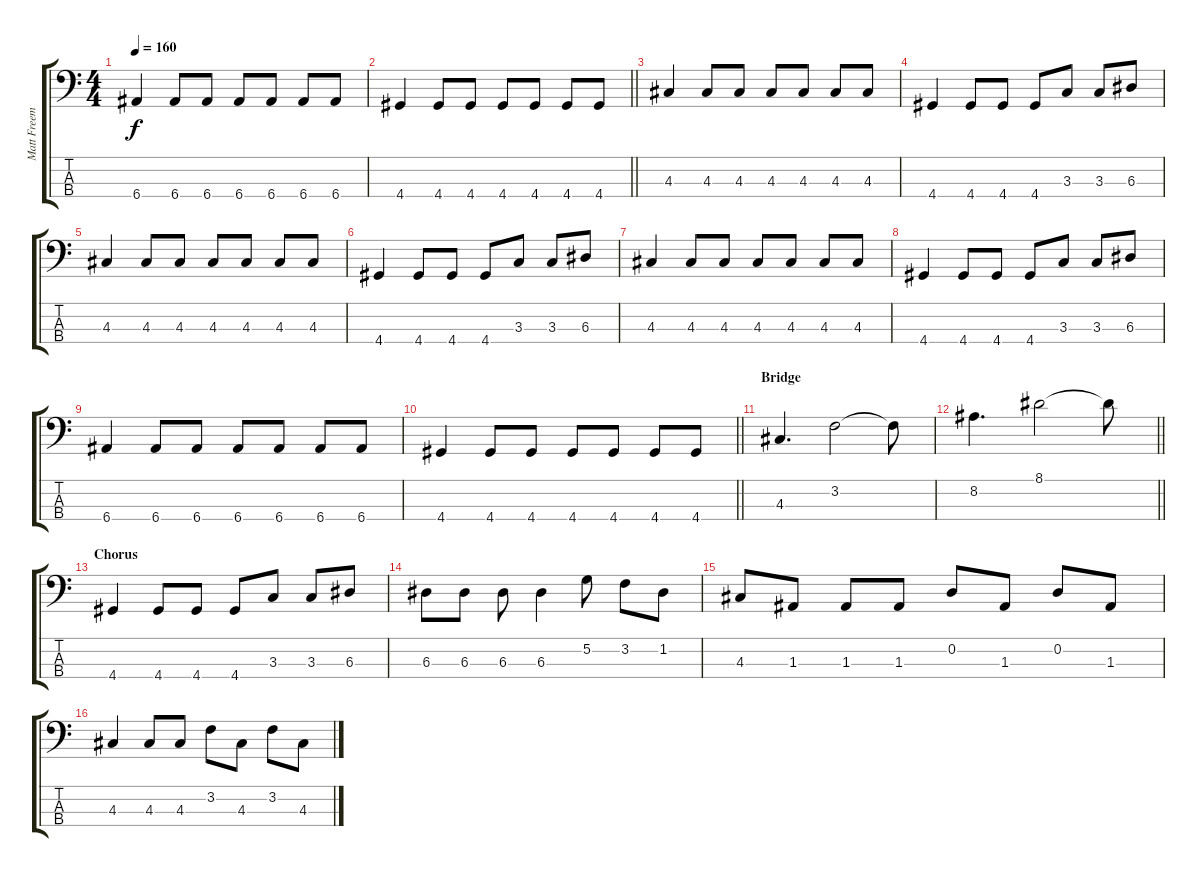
\track ("Matt Freeman" "Matt Freem") {instrument electricbassfinger}
\staff {score tabs}
\tuning (G2 D2 A1 E1) {hide}
\ts (4 4)
\tempo 160
\clef f4
\ks c
6.4.4{dy f} 6.4.8 6.4.8 6.4.8 6.4.8 6.4.8 6.4.8 |
\barLineRight lightlight
4.4.4 4.4.8 4.4.8 4.4.8 4.4.8 4.4.8 4.4.8 |
4.3.4 4.3.8 4.3.8 4.3.8 4.3.8 4.3.8 4.3.8 |
4.4.4 4.4.8 4.4.8 4.4.8 3.3.8 3.3.8 6.3.8 |
4.3.4 4.3.8 4.3.8 4.3.8 4.3.8 4.3.8 4.3.8 |
4.4.4 4.4.8 4.4.8 4.4.8 3.3.8 3.3.8 6.3.8 |
4.3.4 4.3.8 4.3.8 4.3.8 4.3.8 4.3.8 4.3.8 |
4.4.4 4.4.8 4.4.8 4.4.8 3.3.8 3.3.8 6.3.8 |
6.4.4 6.4.8 6.4.8 6.4.8 6.4.8 6.4.8 6.4.8 |
\barLineRight lightlight
4.4.4 4.4.8 4.4.8 4.4.8 4.4.8 4.4.8 4.4.8 |
\section ("" "Bridge")
4.3.4{d} 3.2.2 3.2{t}.8 |
\barLineRight lightlight
8.2.4{d} 8.1.2 8.1{t}.8 |
\section ("" "Chorus")
4.4.4 4.4.8 4.4.8 4.4.8 3.3.8 3.3.8 6.3.8 |
6.3.8 6.3.8 6.3.8 6.3.4 5.2.8 3.2.8 1.2.8 |
4.3.8 1.3.8 1.3.8 1.3.8 0.2.8 1.3.8 0.2.8 1.3.8 |
4.3.4 4.3.8 4.3.8 3.2.8 4.3.8 3.2.8 4.3.8
